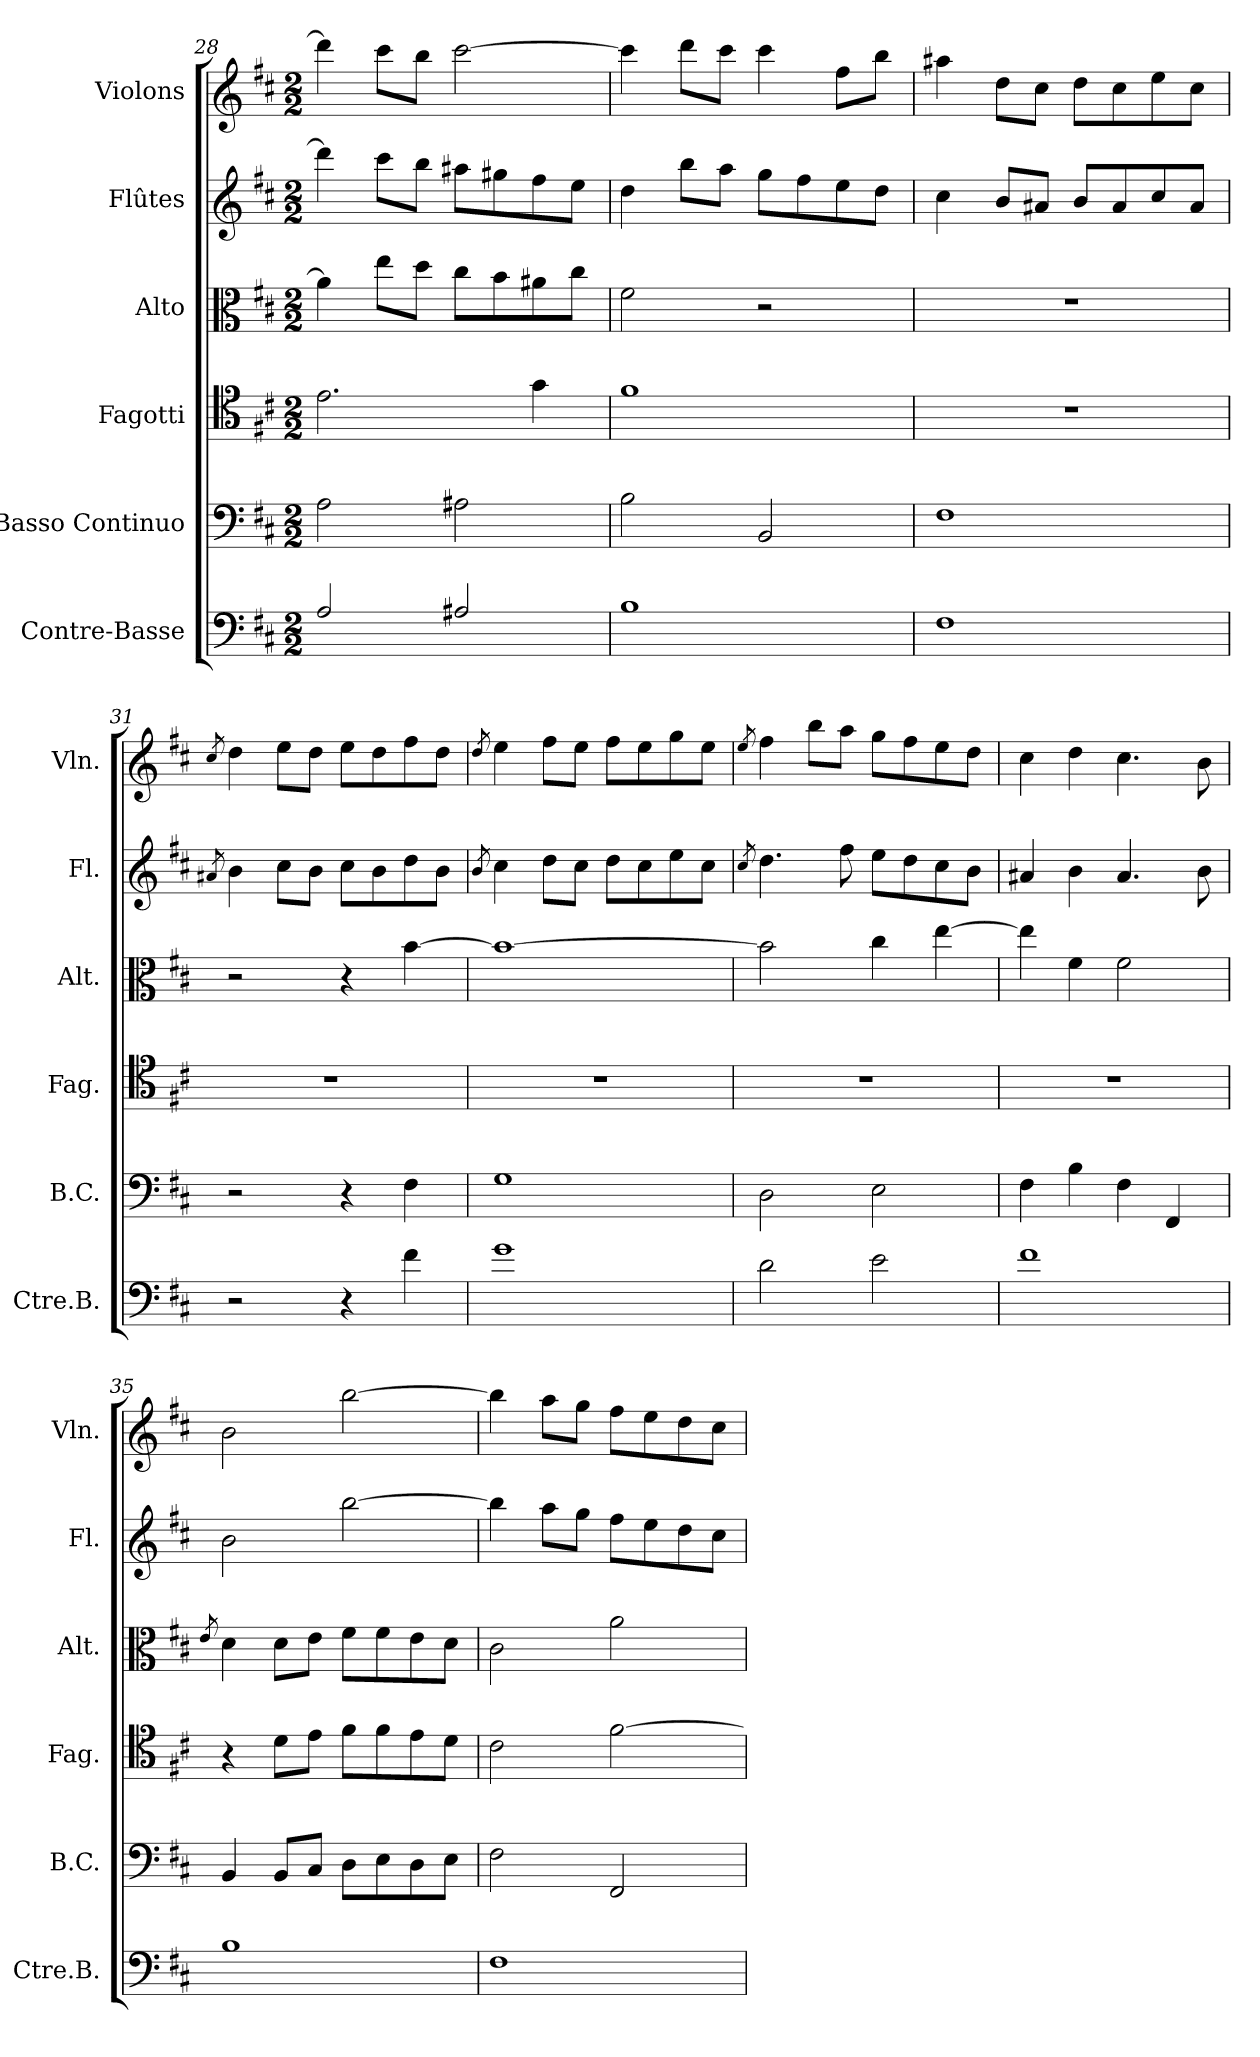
**kern	**kern	**kern	**kern	**kern	**kern
*part6	*part5	*part4	*part3	*part2	*part1
*staff6	*staff5	*staff4	*staff3	*staff2	*staff1
*I"Contre-Basse	*I"Basso Continuo	*I"Fagotti	*I"Alto	*I"Flûtes	*I"Violons
*I'Ctre.B.	*I'B.C.	*I'Fag.	*I'Alt.	*I'Fl.	*I'Vln.
*clefF4	*clefF4	*clefC4	*clefC3	*clefG2	*clefG2
*ITrd7c12	*	*	*	*	*
*k[f#c#]	*k[f#c#]	*k[f#c#]	*k[f#c#]	*k[f#c#]	*k[f#c#]
*D:	*D:	*D:	*D:	*D:	*D:
*M2/2	*M2/2	*M2/2	*M2/2	*M2/2	*M2/2
=28	=28	=28	=28	=28	=28
2AA/	2A\	2.e\	4a\]	4ddd\]	4ddd\]
.	.	.	8ee\L	8ccc#\L	8ccc#\L
.	.	.	8dd\J	8bb\J	8bb\J
2AA#X/	2A#X\	.	8cc#\L	8aa#X\L	[2ccc#\
.	.	.	8b\	8gg#X\	.
.	.	4g\	8a#X\	8ff#\	.
.	.	.	8cc#\J	8ee\J	.
=29	=29	=29	=29	=29	=29
1BB	2B\	1f#	2f#\	4dd\	4ccc#\]
.	.	.	.	8bb\L	8ddd\L
.	.	.	.	8aa\J	8ccc#\J
.	2BB/	.	2r	8gg\L	4ccc#\
.	.	.	.	8ff#\	.
.	.	.	.	8ee\	8ff#\L
.	.	.	.	8dd\J	8bb\J
!!LO:PB:g=z
=30	=30	=30	=30	=30	=30
1FF#	1F#	1r	1r	4cc#\	4aa#X\
.	.	.	.	8b/L	8dd\L
.	.	.	.	8a#X/J	8cc#\J
.	.	.	.	8b/L	8dd\L
.	.	.	.	8a#/	8cc#\
.	.	.	.	8cc#/	8ee\
.	.	.	.	8a#/J	8cc#\J
=31	=31	=31	=31	=31	=31
.	.	.	.	8qa#X/	8qcc#/
2r	2r	1r	2r	4b\	4dd\
.	.	.	.	8cc#\L	8ee\L
.	.	.	.	8b\J	8dd\J
4r	4r	.	4r	8cc#\L	8ee\L
.	.	.	.	8b\	8dd\
4F#\	4F#\	.	[4b\	8dd\	8ff#\
.	.	.	.	8b\J	8dd\J
=32	=32	=32	=32	=32	=32
.	.	.	.	8qb/	8qdd/
1G	1G	1r	1b_	4cc#\	4ee\
.	.	.	.	8dd\L	8ff#\L
.	.	.	.	8cc#\J	8ee\J
.	.	.	.	8dd\L	8ff#\L
.	.	.	.	8cc#\	8ee\
.	.	.	.	8ee\	8gg\
.	.	.	.	8cc#\J	8ee\J
=33	=33	=33	=33	=33	=33
.	.	.	.	8qcc#/	8qee/
2D\	2D\	1r	2b\]	4.dd\	4ff#\
.	.	.	.	.	8bb\L
.	.	.	.	8ff#\	8aa\J
2E\	2E\	.	4cc#\	8ee\L	8gg\L
.	.	.	.	8dd\	8ff#\
.	.	.	[4ee\	8cc#\	8ee\
.	.	.	.	8b\J	8dd\J
=34	=34	=34	=34	=34	=34
1F#	4F#\	1r	4ee\]	4a#X/	4cc#\
.	4B\	.	4f#\	4b\	4dd\
.	4F#\	.	2f#\	4.a#/	4.cc#\
.	4FF#/	.	.	.	.
.	.	.	.	8b\	8b\
!!LO:LB:g=z
=35	=35	=35	=35	=35	=35
.	.	.	8qe/	.	.
1BB	4BB/	4r	4d\	2b\	2b\
.	8BB/L	8d\L	8d\L	.	.
.	8C#/J	8e\J	8e\J	.	.
.	8D\L	8f#\L	8f#\L	[2bb\	[2bb\
.	8E\	8f#\	8f#\	.	.
.	8D\	8e\	8e\	.	.
.	8E\J	8d\J	8d\J	.	.
=36	=36	=36	=36	=36	=36
1FF#	2F#\	2c#\	2c#\	4bb\]	4bb\]
.	.	.	.	8aa\L	8aa\L
.	.	.	.	8gg\J	8gg\J
.	2FF#/	[2f#\	2a\	8ff#\L	8ff#\L
.	.	.	.	8ee\	8ee\
.	.	.	.	8dd\	8dd\
.	.	.	.	8cc#\J	8cc#\J
=	=	=	=	=	=
*-	*-	*-	*-	*-	*-
